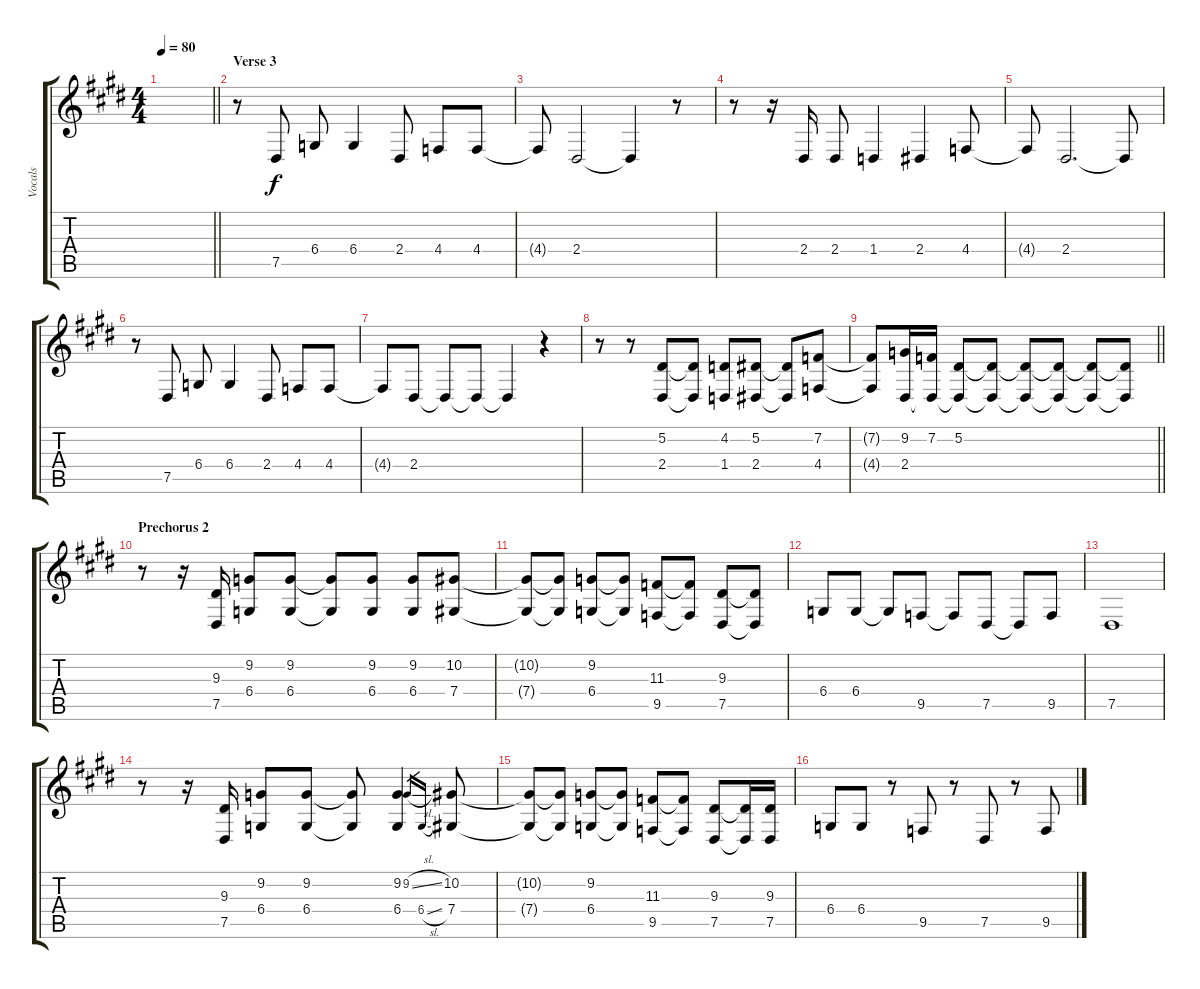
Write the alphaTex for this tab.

\track ("Vocals" "Vocals") {instrument violin}
\staff {score tabs}
\tuning (Eb4 Bb3 Gb3 Db3 Ab2 Eb2) {hide}
\ts (4 4)
\tempo 80
\clef g2
\barLineRight lightlight
\ks e
|
\section ("" "Verse 3")
r.8 7.5.8 6.4.8 6.4.4 2.4.8 4.4.8 4.4.8 |
4.4{t}.8 2.4.2 2.4{t}.4 r.8 |
r.8 r.16 2.4.16 2.4.8 1.4.4 2.4.4 4.4.8 |
4.4{t}.8 2.4.2{d} 2.4{t}.8 |
r.8 7.5.8 6.4.8 6.4.4 2.4.8 4.4.8 4.4.8 |
4.4{t}.8 2.4.8 2.4{t}.8 2.4{t}.8 2.4{t}.4 r.4 |
r.8 r.8 (5.2 2.4).8 (5.2{t} 2.4{t}).8 (4.2 1.4).8 (5.2 2.4).8 (5.2{t} 2.4{t}).8 (7.2 4.4).8 |
\barLineRight lightlight
(7.2{t} 4.4{t}).8 (9.2 2.4).16 (7.2 2.4{t}).16 (5.2 2.4{t}).8 (5.2{t} 2.4{t}).8 (5.2{t} 2.4{t}).8 (5.2{t} 2.4{t}).8 (5.2{t} 2.4{t}).8 (5.2{t} 2.4{t}).8 |
\section ("" "Prechorus 2")
r.8 r.16 (9.3 7.5).16 (9.2 6.4).8 (9.2 6.4).8 (9.2{t} 6.4{t}).8 (9.2 6.4).8 (9.2 6.4).8 (10.2 7.4).8 |
(10.2{t} 7.4{t}).8 (10.2{t} 7.4{t}).8 (9.2 6.4).8 (9.2{t} 6.4{t}).8 (11.3 9.5).8 (11.3{t} 9.5{t}).8 (9.3 7.5).8 (9.3{t} 7.5{t}).8 |
6.4.8 6.4.8 6.4{t}.8 9.5.8 9.5{t}.8 7.5.8 7.5{t}.8 9.5.8 |
7.5.1 |
r.8 r.16 (9.3 7.5).16 (9.2 6.4).8 (9.2 6.4).8 (9.2{t} 6.4{t}).8 (9.2 6.4).4 9.2{sl}.16{gr} 6.4{sl}.16{gr} (10.2 7.4).8 |
(10.2{t} 7.4{t}).8 (10.2{t} 7.4{t}).8 (9.2 6.4).8 (9.2{t} 6.4{t}).8 (11.3 9.5).8 (11.3{t} 9.5{t}).8 (9.3 7.5).8 (9.3{t} 7.5{t}).16 (9.3 7.5).16 |
6.4.8 6.4.8 r.8 9.5.8 r.8 7.5.8 r.8 9.5.8
